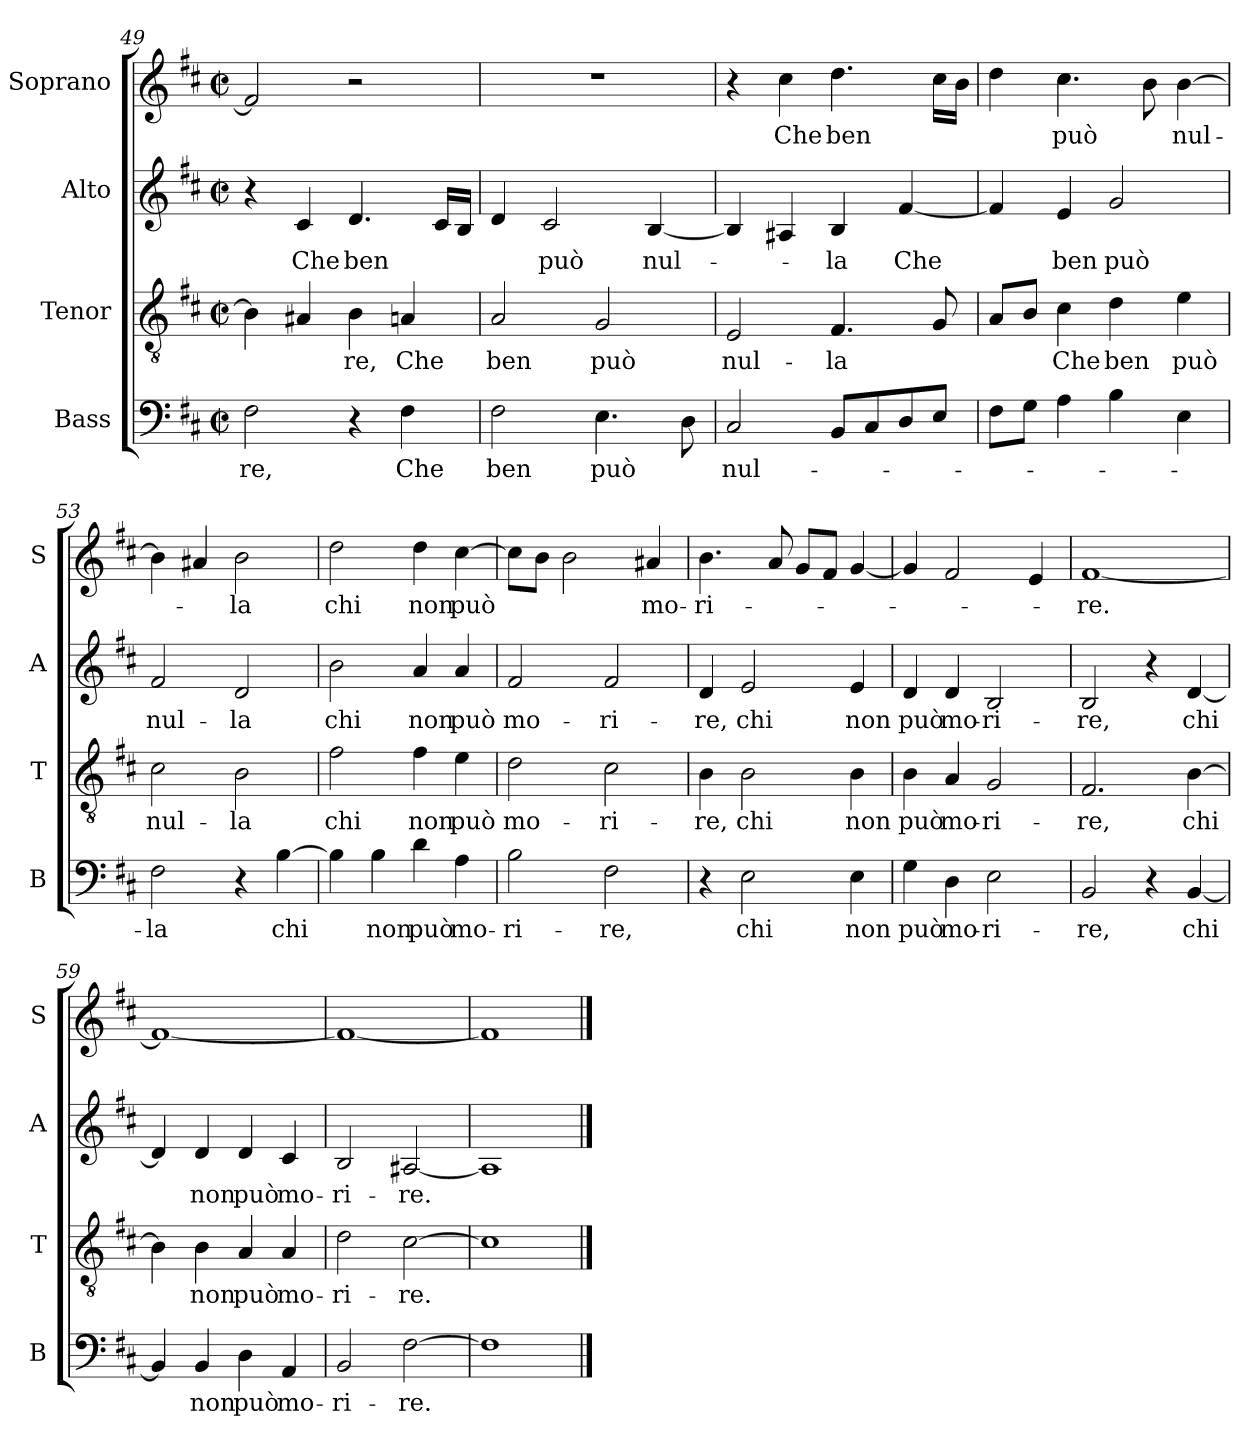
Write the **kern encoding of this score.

**kern	**text	**kern	**text	**kern	**text	**kern	**text
*part4	*part4	*part3	*part3	*part2	*part2	*part1	*part1
*staff4	*staff4	*staff3	*staff3	*staff2	*staff2	*staff1	*staff1
*I"Bass	*	*I"Tenor	*	*I"Alto	*	*I"Soprano	*
*I'B	*	*I'T	*	*I'A	*	*I'S	*
*clefF4	*	*clefGv2	*	*clefG2	*	*clefG2	*
*k[f#c#]	*	*k[f#c#]	*	*k[f#c#]	*	*k[f#c#]	*
*D:	*	*D:	*	*D:	*	*D:	*
*M2/2	*	*M2/2	*	*M2/2	*	*M2/2	*
*met(c|)	*	*met(c|)	*	*met(c|)	*	*met(c|)	*
=49	=49	=49	=49	=49	=49	=49	=49
!	!LO:LY:b	!	!	!	!	!	!
2F#\	-re,	4B\]	.	4r	.	2f#/]	.
!	!	!	!	!	!LO:LY:b	!	!
.	.	4A#X/	.	4c#/	Che	.	.
!	!	!	!LO:LY:b	!	!LO:LY:b	!	!
4r	.	4B\	-re,	4.d/	ben	2r	.
!	!LO:LY:b	!	!LO:LY:b	!	!	!	!
4F#\	Che	4An/	Che	.	.	.	.
.	.	.	.	16c#/LL	.	.	.
.	.	.	.	16B/JJ	.	.	.
=50	=50	=50	=50	=50	=50	=50	=50
!	!LO:LY:b	!	!LO:LY:b	!	!	!	!
2F#\	ben	2A/	ben	4d/	.	1r	.
!	!	!	!	!	!LO:LY:b	!	!
.	.	.	.	2c#/	può	.	.
!	!LO:LY:b	!	!LO:LY:b	!	!	!	!
4.E\	può	2G/	può	.	.	.	.
!	!	!	!	!	!LO:LY:b	!	!
.	.	.	.	[4B/	nul-	.	.
8D\	.	.	.	.	.	.	.
!!LO:LB:g=z
=51	=51	=51	=51	=51	=51	=51	=51
!	!LO:LY:b	!	!LO:LY:b	!	!	!	!
2C#/	nul-	2E/	nul-	4B/]	.	4r	.
!	!	!	!	!	!	!	!LO:LY:b
.	.	.	.	4A#X/	.	4cc#\	Che
!	!	!	!LO:LY:b	!	!LO:LY:b	!	!LO:LY:b
8BB/L	.	4.F#/	-la	4B/	-la	4.dd\	ben
8C#/	.	.	.	.	.	.	.
!	!	!	!	!	!LO:LY:b	!	!
8D/	.	.	.	[4f#/	Che	.	.
8E/J	.	8G/	.	.	.	16cc#\LL	.
.	.	.	.	.	.	16b\JJ	.
=52	=52	=52	=52	=52	=52	=52	=52
8F#\L	.	8A/L	.	4f#/]	.	4dd\	.
8G\J	.	8B/J	.	.	.	.	.
!	!	!	!LO:LY:b	!	!LO:LY:b	!	!LO:LY:b
4A\	.	4c#\	Che	4e/	ben	4.cc#\	può
!	!	!	!LO:LY:b	!	!LO:LY:b	!	!
4B\	.	4d\	ben	2g/	può	.	.
.	.	.	.	.	.	8b\	.
!	!	!	!LO:LY:b	!	!	!	!LO:LY:b
4E\	.	4e\	può	.	.	[4b\	nul-
=53	=53	=53	=53	=53	=53	=53	=53
!	!LO:LY:b	!	!LO:LY:b	!	!LO:LY:b	!	!
2F#\	-la	2c#\	nul-	2f#/	nul-	4b\]	.
.	.	.	.	.	.	4a#X/	.
!	!	!	!LO:LY:b	!	!LO:LY:b	!	!LO:LY:b
4r	.	2B\	-la	2d/	-la	2b\	-la
!	!LO:LY:b	!	!	!	!	!	!
[4B\	chi	.	.	.	.	.	.
=54	=54	=54	=54	=54	=54	=54	=54
!	!	!	!LO:LY:b	!	!LO:LY:b	!	!LO:LY:b
4B\]	.	2f#\	chi	2b\	chi	2dd\	chi
!	!LO:LY:b	!	!	!	!	!	!
4B\	non	.	.	.	.	.	.
!	!LO:LY:b	!	!LO:LY:b	!	!LO:LY:b	!	!LO:LY:b
4d\	può	4f#\	non	4a/	non	4dd\	non
!	!LO:LY:b	!	!LO:LY:b	!	!LO:LY:b	!	!LO:LY:b
4A\	mo-	4e\	può	4a/	può	[4cc#\	può
=55	=55	=55	=55	=55	=55	=55	=55
!	!LO:LY:b	!	!LO:LY:b	!	!LO:LY:b	!	!
2B\	-ri-	2d\	mo-	2f#/	mo-	8cc#\L]	.
.	.	.	.	.	.	8b\J	.
.	.	.	.	.	.	2b\	.
!	!LO:LY:b	!	!LO:LY:b	!	!LO:LY:b	!	!
2F#\	-re,	2c#\	-ri-	2f#/	-ri-	.	.
!	!	!	!	!	!	!	!LO:LY:b
.	.	.	.	.	.	4a#X/	mo-
!!LO:LB:g=z
=56	=56	=56	=56	=56	=56	=56	=56
!	!	!	!LO:LY:b	!	!LO:LY:b	!	!LO:LY:b
4r	.	4B\	-re,	4d/	-re,	4.b\	-ri-
!	!LO:LY:b	!	!LO:LY:b	!	!LO:LY:b	!	!
2E\	chi	2B\	chi	2e/	chi	.	.
.	.	.	.	.	.	8a/	.
.	.	.	.	.	.	8g/L	.
.	.	.	.	.	.	8f#/J	.
!	!LO:LY:b	!	!LO:LY:b	!	!LO:LY:b	!	!
4E\	non	4B\	non	4e/	non	[4g/	.
=57	=57	=57	=57	=57	=57	=57	=57
!	!LO:LY:b	!	!LO:LY:b	!	!LO:LY:b	!	!
4G\	può	4B\	può	4d/	può	4g/]	.
!	!LO:LY:b	!	!LO:LY:b	!	!LO:LY:b	!	!
4D\	mo-	4A/	mo-	4d/	mo-	2f#/	.
!	!LO:LY:b	!	!LO:LY:b	!	!LO:LY:b	!	!
2E\	-ri-	2G/	-ri-	2B/	-ri-	.	.
.	.	.	.	.	.	4e/	.
=58	=58	=58	=58	=58	=58	=58	=58
!	!LO:LY:b	!	!LO:LY:b	!	!LO:LY:b	!	!LO:LY:b
2BB/	-re,	2.F#/	-re,	2B/	-re,	[1f#	-re.
4r	.	.	.	4r	.	.	.
!	!LO:LY:b	!	!LO:LY:b	!	!LO:LY:b	!	!
[4BB/	chi	[4B\	chi	[4d/	chi	.	.
=59	=59	=59	=59	=59	=59	=59	=59
4BB/]	.	4B\]	.	4d/]	.	1f#_	.
!	!LO:LY:b	!	!LO:LY:b	!	!LO:LY:b	!	!
4BB/	non	4B\	non	4d/	non	.	.
!	!LO:LY:b	!	!LO:LY:b	!	!LO:LY:b	!	!
4D\	può	4A/	può	4d/	può	.	.
!	!LO:LY:b	!	!LO:LY:b	!	!LO:LY:b	!	!
4AA/	mo-	4A/	mo-	4c#/	mo-	.	.
=60	=60	=60	=60	=60	=60	=60	=60
!	!LO:LY:b	!	!LO:LY:b	!	!LO:LY:b	!	!
2BB/	-ri-	2d\	-ri-	2B/	-ri-	1f#_	.
!	!LO:LY:b	!	!LO:LY:b	!	!LO:LY:b	!	!
[2F#\	-re.	[2c#\	-re.	[2A#X/	-re.	.	.
=61	=61	=61	=61	=61	=61	=61	=61
1F#]	.	1c#]	.	1A#]	.	1f#]	.
==	==	==	==	==	==	==	==
*-	*-	*-	*-	*-	*-	*-	*-
